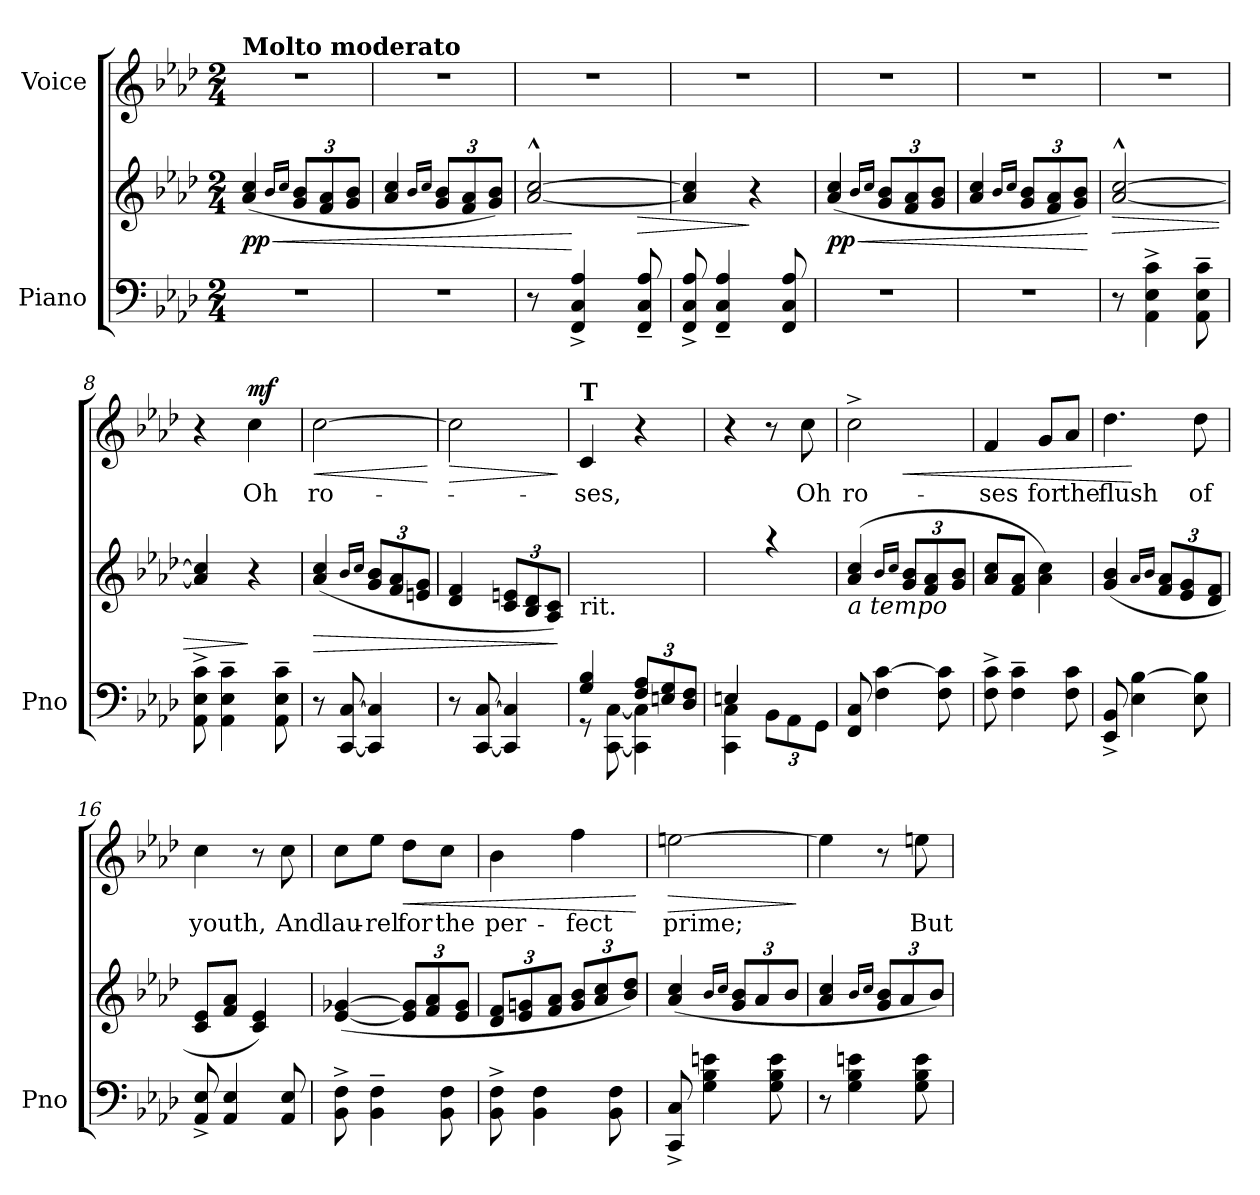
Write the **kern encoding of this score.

**kern	**kern	**dynam	**kern	**text	**dynam
*part2	*part2	*part2	*part1	*part1	*part1
*staff3	*staff2	*staff2/3	*staff1	*staff1	*staff1
*I"Piano	*	*	*I"Voice	*	*
*I'Pno	*	*	*	*	*
*clefF4	*clefG2	*	*clefG2	*	*
*k[b-e-a-d-]	*k[b-e-a-d-]	*	*k[b-e-a-d-]	*	*
*M2/4	*M2/4	*	*M2/4	*	*
=1	=1	=1	=1	=1	=1
!	!	!	!LO:TX:a:B:t=Molto moderato	!	!
!	!	!LO:HP:b	!	!	!
!	!	!LO:DY:n=1:b	!	!	!
2r	(>4a-/ 4cc/	< pp	2r	.	.
.	16qb-/LL	.	.	.	.
.	16qcc/JJ	.	.	.	.
*	*Xbrackettup	*	*	*	*
.	12g/ 12b-/L	.	.	.	.
.	12f/ 12a-/	.	.	.	.
.	12g/ 12b-/J	.	.	.	.
=2	=2	=2	=2	=2	=2
2r	4a-/ 4cc/	.	2r	.	.
.	16qb-/LL	.	.	.	.
.	16qcc/JJ	.	.	.	.
.	12g/ 12b-/L	.	.	.	.
.	12f/ 12a-/	.	.	.	.
.	12g/ 12b-/J)	.	.	.	.
=3	=3	=3	=3	=3	=3
*	*^	*	*	*	*
8r	[2a-/^^ [2cc/^^	16reyy	.	2r	.	.
.	.	16ryy	.	.	.	.
4FF/^ 4C/^ 4A-/^	.	8ryy	[	.	.	.
.	.	8ryy	.	.	.	.
!	!	!	!LO:HP:b	!	!	!
8FF/~ 8C/~ 8A-/~	.	8ryy	>	.	.	.
*	*v	*v	*	*	*	*
=4	=4	=4	=4	=4	=4
8FF/^ 8C/^ 8A-/^	4a-/] 4cc/]	.	2r	.	.
4FF/~ 4C/~ 4A-/~	.	.	.	.	.
.	4r	]	.	.	.
8FF/ 8C/ 8A-/	.	.	.	.	.
!!LO:LB:g=z
=5	=5	=5	=5	=5	=5
!	!	!LO:HP:b	!	!	!
!	!	!LO:DY:n=1:b	!	!	!
2r	(>4a-/ 4cc/	< pp	2r	.	.
.	16qb-/LL	.	.	.	.
.	16qcc/JJ	.	.	.	.
.	12g/ 12b-/L	.	.	.	.
.	12f/ 12a-/	.	.	.	.
.	12g/ 12b-/J	.	.	.	.
=6	=6	=6	=6	=6	=6
2r	4a-/ 4cc/	.	2r	.	.
.	16qb-/LL	.	.	.	.
.	16qcc/JJ	.	.	.	.
.	12g/ 12b-/L	.	.	.	.
.	12f/ 12a-/	.	.	.	.
.	12g/ 12b-/J)	.	.	.	.
.	.	[	.	.	.
=7	=7	=7	=7	=7	=7
!	!	!LO:HP:b	!	!	!
8r	[2a-/^^ [2cc/^^	>	2r	.	.
4AA-\^ 4E-\^ 4c\^	.	.	.	.	.
8AA-\~ 8E-\~ 8c\~	.	.	.	.	.
=8	=8	=8	=8	=8	=8
8AA-\^ 8E-\^ 8c\^	4a-/] 4cc/]	.	4r	.	.
4AA-\~ 4E-\~ 4c\~	.	.	.	.	.
!	!	!	!	!LO:LY:b	!LO:DY:a
.	4r	]	4cc\	Oh	mf
8AA-\~ 8E-\~ 8c\~	.	.	.	.	.
!!LO:LB:g=z
=9	=9	=9	=9	=9	=9
!	!	!LO:HP:b	!	!LO:LY:b	!LO:HP:b
8r	(>4a-/ 4cc/	>	[2cc\	ro-	<
[8CC/ [8C/	.	.	.	.	.
.	16qb-/LL	.	.	.	.
.	16qcc/JJ	.	.	.	.
4CC/] 4C/]	12g/ 12b-/L	.	.	.	.
.	12f/ 12a-/	.	.	.	.
.	12en/ 12g/J	.	.	.	.
.	.	.	.	.	[
=10	=10	=10	=10	=10	=10
!	!	!	!	!	!LO:HP:b
8r	4d-/ 4f/	.	2cc\]	.	>
[8CC/ [8C/	.	.	.	.	.
4CC/] 4C/]	12c/ 12en/L	.	.	.	.
.	12B-/ 12d-/	.	.	.	.
.	12A-/ 12c/J)	.	.	.	.
.	.	]	.	.	]
=11	=11	=11	=11	=11	=11
*^	*	*	*	*	*
!	!	!	!	!LO:TX:a:B:t=T	!	!
!	!	!LO:TX:b:t=rit.	!	!	!	!
!	!	!	!	!	!LO:LY:b	!
4G/ 4B-/	8rGG	2ryy	.	4c/	-ses,	.
.	[8CC\ [8C\	.	.	.	.	.
*Xbrackettup	*	*	*	*	*	*
12F/ 12A-/L	4CC\] 4C\]	.	.	4r	.	.
12En/ 12G/	.	.	.	.	.	.
12D-/ 12F/J	.	.	.	.	.	.
=12	=12	=12	=12	=12	=12	=12
4En/	4CC\ 4C\	4ryy	.	4r	.	.
4ryy	12BB-\L	4raa	.	8r	.	.
.	12AA-\	.	.	.	.	.
!	!	!	!	!	!LO:LY:b	!
.	.	.	.	8cc\	Oh	.
.	12GG\J	.	.	.	.	.
!!LO:PB:g=z
=13	=13	=13	=13	=13	=13	=13
!	!	!	!	!LO:TX:a:B:t=T	!	!
!	!	!LO:TX:b:i:t=a tempo	!	!	!	!
!	!	!	!	!	!LO:LY:b	!
*v	*v	*	*	*^	*	*
8FF/ 8C/	(<4a-/ 4cc/	.	2cc^\	4reyy	ro-	.
4F\ [4c\	.	.	.	.	.	.
.	16qb-/LL	.	.	.	.	.
.	16qcc/JJ	.	.	.	.	.
!	!	!	!	!	!	!LO:HP:b
.	12g/ 12b-/L	.	.	4ryy	.	<
.	12f/ 12a-/	.	.	.	.	.
8F\ 8c\]	.	.	.	.	.	.
.	12g/ 12b-/J	.	.	.	.	.
*	*	*	*v	*v	*	*
=14	=14	=14	=14	=14	=14
!	!	!	!	!LO:LY:b	!
8F\^ 8c\^	8a-/ 8cc/L	.	4f/	-ses	.
4F\~ 4c\~	8f/ 8a-/J	.	.	.	.
!	!	!	!	!LO:LY:b	!
.	4a-\ 4cc\)	.	8g/L	for	.
!	!	!	!	!LO:LY:b	!
8F\ 8c\	.	.	8a-/J	the	.
=15	=15	=15	=15	=15	=15
!	!	!	!	!LO:LY:b	!
*	*	*	*^	*	*
8EE-/^ 8BB-/^	(<4g/ 4b-/	.	4.dd-\	8rgyy	flush	.
4E-\ [4B-\	.	.	.	4.ryy	.	[
.	16qa-/LL	.	.	.	.	.
.	16qb-/JJ	.	.	.	.	.
.	12f/ 12a-/L	.	.	.	.	.
.	12e-/ 12g/	.	.	.	.	.
!	!	!	!	!	!LO:LY:b	!
8E-\ 8B-\]	.	.	8dd-\	.	of	.
.	12d-/ 12f/J	.	.	.	.	.
*	*	*	*v	*v	*	*
=16	=16	=16	=16	=16	=16
!	!	!	!	!LO:LY:b	!
8AA-/^ 8E-/^	8c/ 8e-/L	.	4cc\	youth,	.
4AA-/ 4E-/	8f/ 8a-/J	.	.	.	.
.	4c/ 4e-/)	.	8r	.	.
!	!	!	!	!LO:LY:b	!
8AA-/ 8E-/	.	.	8cc\	And	.
!!LO:LB:g=z
=17	=17	=17	=17	=17	=17
!	!	!	!	!LO:LY:b	!
8BB-\^ 8F\^	(<[4e-/ [4g-X/	.	8cc\L	lau-	.
!	!	!	!	!LO:LY:b	!
4BB-\~ 4F\~	.	.	8ee-\J	-rel	.
!	!	!	!	!LO:LY:b	!LO:HP:b
.	12e-/] 12g-/]L	.	8dd-\L	for	<
.	12f/ 12a-/	.	.	.	.
!	!	!	!	!LO:LY:b	!
8BB-\ 8F\	.	.	8cc\J	the	.
.	12e-/ 12g-/J	.	.	.	.
=18	=18	=18	=18	=18	=18
!	!	!	!	!LO:LY:b	!
8BB-\^ 8F\^	12d-/ 12f/L	.	4b-\	per-	.
.	12e-/ 12gn/	.	.	.	.
4BB-\ 4F\	.	.	.	.	.
.	12f/ 12a-/J	.	.	.	.
!	!	!	!	!LO:LY:b	!
.	12g/ 12b-/L	.	4ff\	-fect	.
.	12a-/ 12cc/	.	.	.	.
8BB-\ 8F\	.	.	.	.	.
.	12b-/ 12dd-/J)	.	.	.	.
.	.	.	.	.	[
=19	=19	=19	=19	=19	=19
!	!	!	!	!LO:LY:b	!LO:HP:b
8CC/^ 8C/^	(<4a-/ 4cc/	.	[2een\	prime;	>
4G\ 4B-\ 4en\	.	.	.	.	.
.	16qb-/LL	.	.	.	.
.	16qcc/JJ	.	.	.	.
.	12g/ 12b-/L	.	.	.	.
.	12a-/	.	.	.	.
8G\ 8B-\ 8e\	.	.	.	.	.
.	12b-/J	.	.	.	.
.	.	.	.	.	]
=20	=20	=20	=20	=20	=20
8r	4a-/ 4cc/	.	4ee\]	.	.
4G\ 4B-\ 4en\	.	.	.	.	.
.	16qb-/LL	.	.	.	.
.	16qcc/JJ	.	.	.	.
.	12g/ 12b-/L	.	8r	.	.
.	12a-/	.	.	.	.
!	!	!	!	!LO:LY:b	!
8G\ 8B-\ 8e\	.	.	8een\	But	.
.	12b-/J)	.	.	.	.
=	=	=	=	=	=
*-	*-	*-	*-	*-	*-
